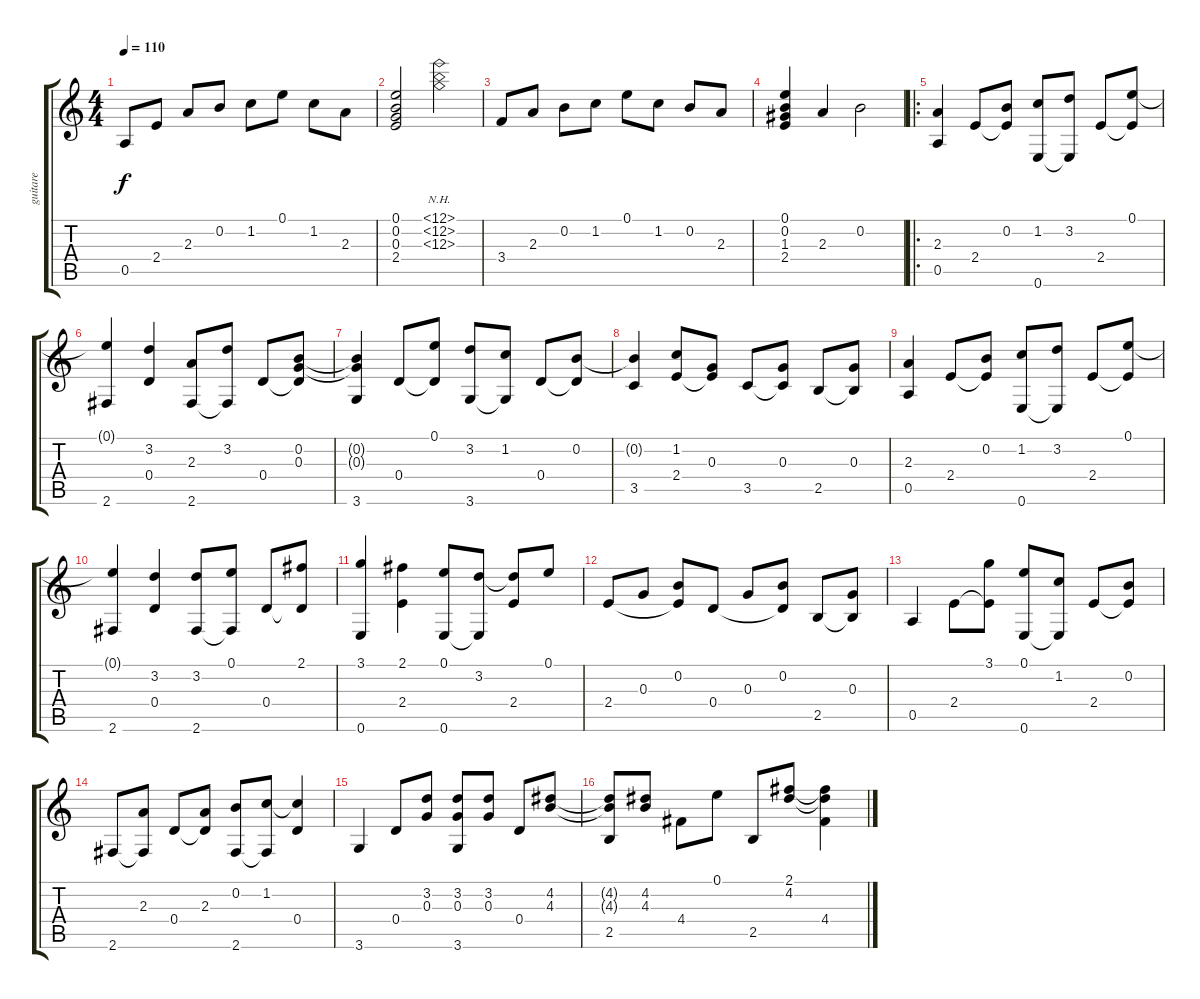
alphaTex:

\track ("guitare" "guitare") {instrument electricguitarjazz}
\staff {score tabs}
\tuning (E4 B3 G3 D3 A2 E2) {hide}
\ts (4 4)
\tempo 110
\clef g2
\ks c
0.5.8{dy f instrument electricguitarjazz} 2.4.8 2.3.8 0.2.8 1.2.8 0.1.8 1.2.8 2.3.8 |
(0.1 0.2 0.3 2.4).2 (12.1{nh} 12.2{nh} 12.3{nh}).2 |
3.4.8 2.3.8 0.2.8 1.2.8 0.1.8 1.2.8 0.2.8 2.3.8 |
(0.1 0.2 1.3 2.4).4 2.3.4 0.2.2 |
\ro
(2.3 0.5).4 2.4.8 (0.2 2.4{t}).8 (1.2 0.6).8 (3.2 0.6{t}).8 2.4.8 (0.1 2.4{t}).8 |
(0.1{t} 2.6).4 (3.2 0.4).4 (2.3 2.6).8 (3.2 2.6{t}).8 0.4.8 (0.2 0.3 0.4{t}).8 |
(0.2{t} 0.3{t} 3.6).4 0.4.8 (0.1 0.4{t}).8 (3.2 3.6).8 (1.2 3.6{t}).8 0.4.8 (0.2 0.4{t}).8 |
(0.2{t} 3.5).4 (1.2 2.4).8 (0.3 2.4{t}).8 3.5.8 (0.3 3.5{t}).8 2.5.8 (0.3 2.5{t}).8 |
(2.3 0.5).4 2.4.8 (0.2 2.4{t}).8 (1.2 0.6).8 (3.2 0.6{t}).8 2.4.8 (0.1 2.4{t}).8 |
(0.1{t} 2.6).4 (3.2 0.4).4 (3.2 2.6).8 (0.1 2.6{t}).8 0.4.8 (2.1 0.4{t}).8 |
(3.1 0.6).4 (2.1 2.4).4 (0.1 0.6).8 (3.2 0.6{t}).8 (3.2{t} 2.4).8 0.1.8 |
2.4.8 0.3.8 (0.2 2.4{t}).8 0.4.8 0.3.8 (0.2 0.4{t}).8 2.5.8 (0.3 2.5{t}).8 |
0.5.4 2.4.8 (3.1 2.4{t}).8 (0.1 0.6).8 (1.2 0.6{t}).8 2.4.8 (0.2 2.4{t}).8 |
2.6.8 (2.3 2.6{t}).8 0.4.8 (2.3 0.4{t}).8 (0.2 2.6).8 (1.2 2.6{t}).8 (1.2{t} 0.4).4 |
3.6.4 0.4.8 (3.2 0.3).8 (3.2 0.3 3.6).8 (3.2 0.3).8 0.4.8 (4.2 4.3).8 |
(4.2{t} 4.3{t} 2.5).8 (4.2 4.3).8 4.4.8 0.1.8 2.5.8 (2.1 4.2).8 (2.1{t} 4.2{t} 4.4).4
